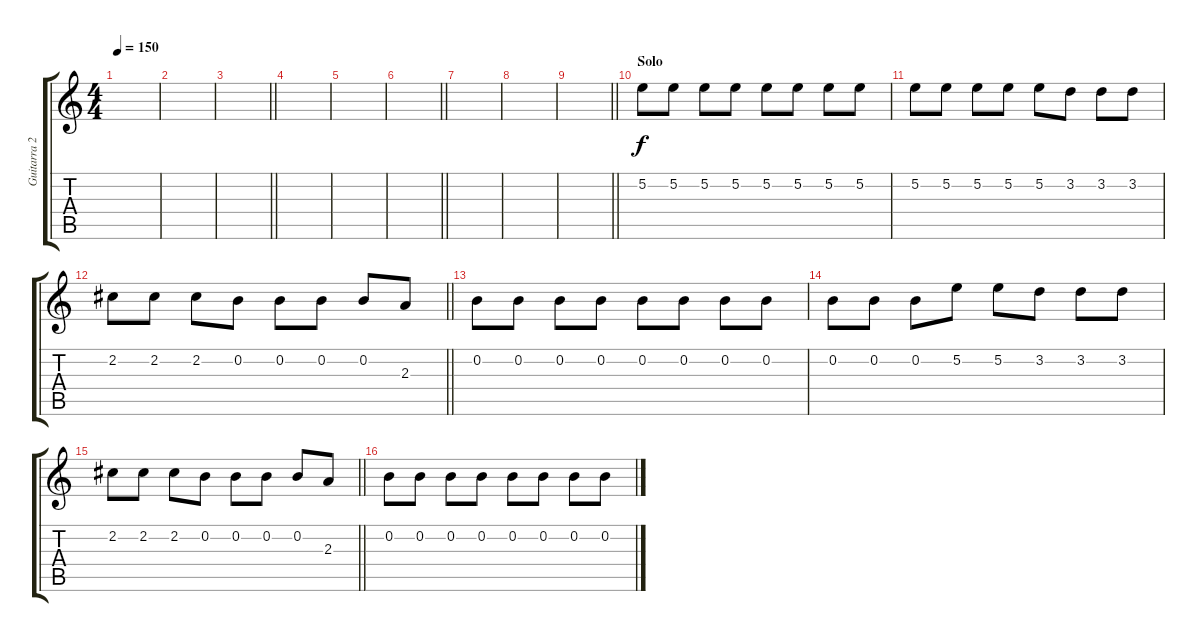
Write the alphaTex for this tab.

\track ("Guitarra 2" "Guitarra 2") {instrument acousticguitarsteel}
\staff {score tabs}
\tuning (E4 B3 G3 D3 A2 E2) {hide}
\ts (4 4)
\tempo 150
\clef g2
\ks c
|
|
\barLineRight lightlight
|
|
|
\barLineRight lightlight
|
|
|
\barLineRight lightlight
|
\section ("" "Solo")
5.2.8 5.2.8 5.2.8 5.2.8 5.2.8 5.2.8 5.2.8 5.2.8 |
5.2.8 5.2.8 5.2.8 5.2.8 5.2.8 3.2.8 3.2.8 3.2.8 |
\barLineRight lightlight
2.2.8 2.2.8 2.2.8 0.2.8 0.2.8 0.2.8 0.2.8 2.3.8 |
0.2.8 0.2.8 0.2.8 0.2.8 0.2.8 0.2.8 0.2.8 0.2.8 |
0.2.8 0.2.8 0.2.8 5.2.8 5.2.8 3.2.8 3.2.8 3.2.8 |
\barLineRight lightlight
2.2.8 2.2.8 2.2.8 0.2.8 0.2.8 0.2.8 0.2.8 2.3.8 |
0.2.8 0.2.8 0.2.8 0.2.8 0.2.8 0.2.8 0.2.8 0.2.8
